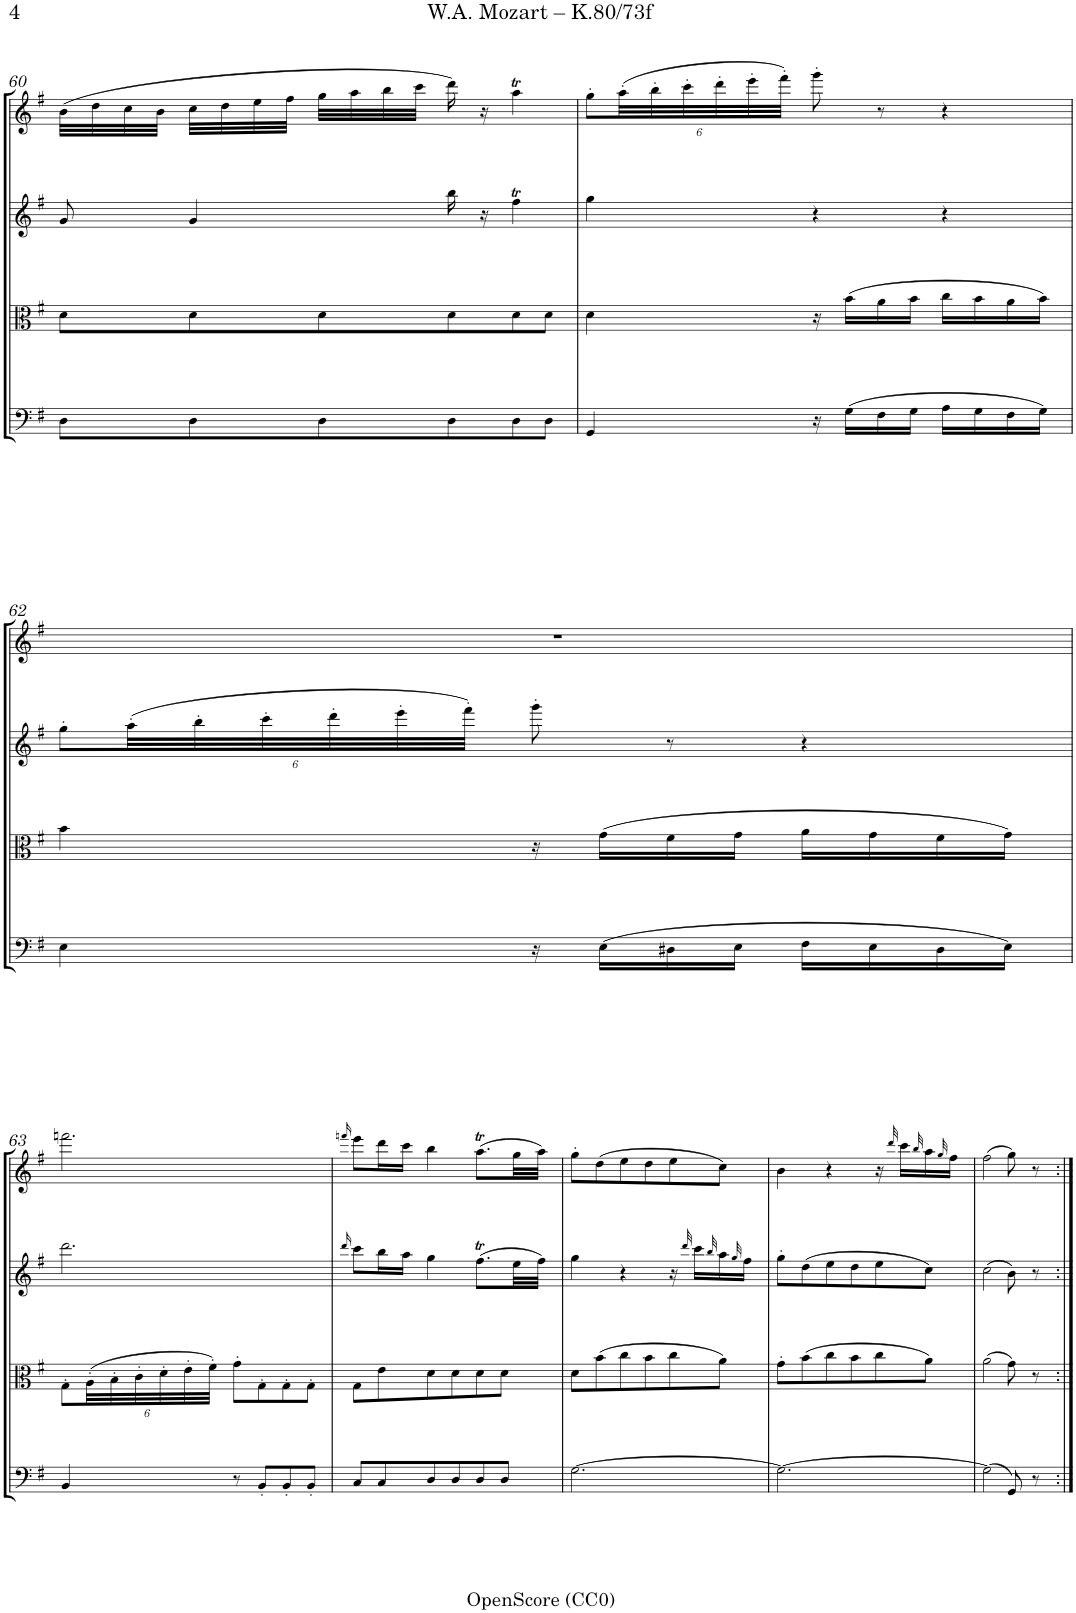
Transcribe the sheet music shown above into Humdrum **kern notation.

**kern	**kern	**kern	**kern
*part4	*part3	*part2	*part1
*staff4	*staff3	*staff2	*staff1
*I"Violoncello	*I"Viola	*I"Violin 2	*I"Violin 1
*I'Vc	*I'Vla	*I'Vln	*I'Vln
!!LO:PB:g=z
*clefF4	*clefC3	*clefG2	*clefG2
*k[f#]	*k[f#]	*k[f#]	*k[f#]
*M3/4	*M3/4	*M3/4	*M3/4
=60	=60	=60	=60
8D\L	8d\L	8g/	(>32b\LLL
.	.	.	32dd\
.	.	.	32cc\
.	.	.	32b\JJJ
8D\	8d\	4g/	32cc\LLL
.	.	.	32dd\
.	.	.	32ee\
.	.	.	32ff#\JJJ
8D\	8d\	.	32gg\LLL
.	.	.	32aa\
.	.	.	32bb\
.	.	.	32ccc\JJJ
8D\	8d\	16bb\	16ddd\)
.	.	16r	16r
8D\	8d\	4ff#t\	4aaT\
8D\J	8d\J	.	.
=61	=61	=61	=61
4GG/	4d\	4gg\	8gg'\L
*	*	*	*Xbrackettup
.	.	.	(48aa'\LL
.	.	.	48bb'\
.	.	.	48ccc'\
.	.	.	48ddd'\
.	.	.	48eee'\
.	.	.	48fff#'\JJJ)
16r	16r	4r	8ggg'\
(>16G\LL	(>16b\LL	.	.
16F#\	16a\	.	8r
16G\JJ	16b\JJ	.	.
16A\LL	16cc\LL	4r	4r
16G\	16b\	.	.
16F#\	16a\	.	.
16G\JJ)	16b\JJ)	.	.
!!LO:LB:g=z
=62	=62	=62	=62
4E\	4b\	8gg'\L	2.r
*	*	*Xbrackettup	*
.	.	(48aa'\LL	.
.	.	48bb'\	.
.	.	48ccc'\	.
.	.	48ddd'\	.
.	.	48eee'\	.
.	.	48fff#'\JJJ)	.
16r	16r	8ggg'\	.
(>16E\LL	(>16g\LL	.	.
16D#X\	16f#\	8r	.
16E\JJ	16g\JJ	.	.
16F#\LL	16a\LL	4r	.
16E\	16g\	.	.
16D#\	16f#\	.	.
16E\JJ)	16g\JJ)	.	.
!!LO:LB:g=z
=63	=63	=63	=63
4BB/	8G'\L	2.ddd\	2.fffn\
*	*Xbrackettup	*	*
.	(48A'\LL	.	.
.	48B'\	.	.
.	48c'\	.	.
.	48d'\	.	.
.	48e'\	.	.
.	48f#'\JJJ)	.	.
8r	8g'\L	.	.
8BB'/L	8G'\	.	.
8BB'/	8G'\	.	.
8BB'/J	8G'\J	.	.
=64	=64	=64	=64
.	.	16qddd/	16qfffn/
8C/L	8G\L	8ccc\L	8eee\L
8C/	8e\	16bb\L	16ddd\L
.	.	16aa\JJ	16ccc\JJ
8D/	8d\	4gg\	4bb\
8D/	8d\	.	.
8D/	8d\	(8.ff#t\L	(>8.aaT\L
8D/J	8d\J	.	.
.	.	32ee\LL	32gg\LL
.	.	32ff#\JJJ)	32aa\JJJ)
=65	=65	=65	=65
[>2.G\	8d\L	4gg\	8gg'\L
.	(>8b\	.	(>8dd\
.	8cc\	4r	8ee\
.	8b\	.	8dd\
.	8cc\	16r	8ee\
.	.	32qddd/	.
.	.	16ccc\LL	.
.	.	32qbb/	.
.	8a\J)	16aa\	8cc\J)
.	.	32qgg/	.
.	.	16ff#\JJ	.
=66	=66	=66	=66
2.G\_	8g'\L	8gg'\L	4b\
.	(>8b\	(8dd\	.
.	8cc\	8ee\	4r
.	8b\	8dd\	.
.	8cc\	8ee\	16r
.	.	.	32qddd/
.	.	.	16ccc\LL
.	.	.	32qbb/
.	8a\J)	8cc\J)	16aa\
.	.	.	32qgg/
.	.	.	16ff#\JJ
=67	=67	=67	=67
(>2G\]	(>2a\	(2cc\	(>2ff#\
8GG/)	8g\)	8b\)	8gg\)
8r	8r	8r	8r
=:|!	=:|!	=:|!	=:|!
*-	*-	*-	*-
